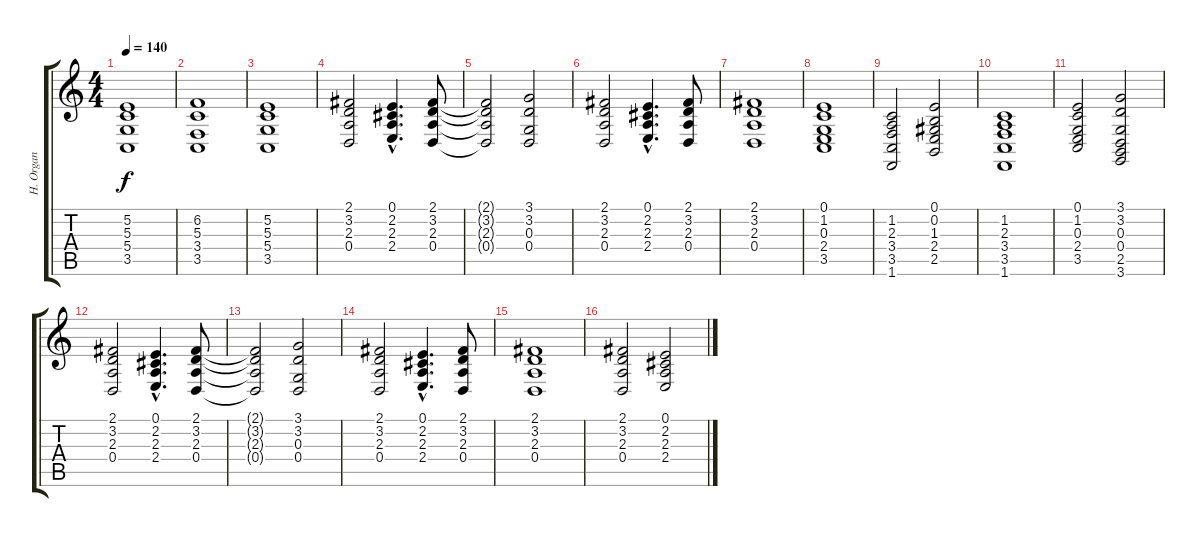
\track ("H. Organ" "H. Organ") {instrument drawbarorgan}
\staff {score tabs}
\tuning (E4 B3 G3 D3 A2 E2) {hide}
\ts (4 4)
\tempo 140
\clef g2
\ks c
(5.2 5.3 5.4 3.5).1{dy f} |
(6.2 5.3 3.4 3.5).1 |
(5.2 5.3 5.4 3.5).1 |
(2.1 3.2 2.3 0.4).2 (0.1{hac} 2.2{hac} 2.3{hac} 2.4{hac}).4{d} (2.1 3.2 2.3 0.4).8 |
(2.1{t} 3.2{t} 2.3{t} 0.4{t}).2 (3.1 3.2 0.3 0.4).2 |
(2.1 3.2 2.3 0.4).2 (0.1{hac} 2.2{hac} 2.3{hac} 2.4{hac}).4{d} (2.1 3.2 2.3 0.4).8 |
(2.1 3.2 2.3 0.4).1 |
(0.1 1.2 0.3 2.4 3.5).1 |
(1.2 2.3 3.4 3.5 1.6).2 (0.1 0.2 1.3 2.4 2.5).2 |
(1.2 2.3 3.4 3.5 1.6).1 |
(0.1 1.2 0.3 2.4 3.5).2 (3.1 3.2 0.3 0.4 2.5 3.6).2 |
(2.1 3.2 2.3 0.4).2 (0.1{hac} 2.2{hac} 2.3{hac} 2.4{hac}).4{d} (2.1 3.2 2.3 0.4).8 |
(2.1{t} 3.2{t} 2.3{t} 0.4{t}).2 (3.1 3.2 0.3 0.4).2 |
(2.1 3.2 2.3 0.4).2 (0.1{hac} 2.2{hac} 2.3{hac} 2.4{hac}).4{d} (2.1 3.2 2.3 0.4).8 |
(2.1 3.2 2.3 0.4).1 |
(2.1 3.2 2.3 0.4).2 (0.1 2.2 2.3 2.4).2
